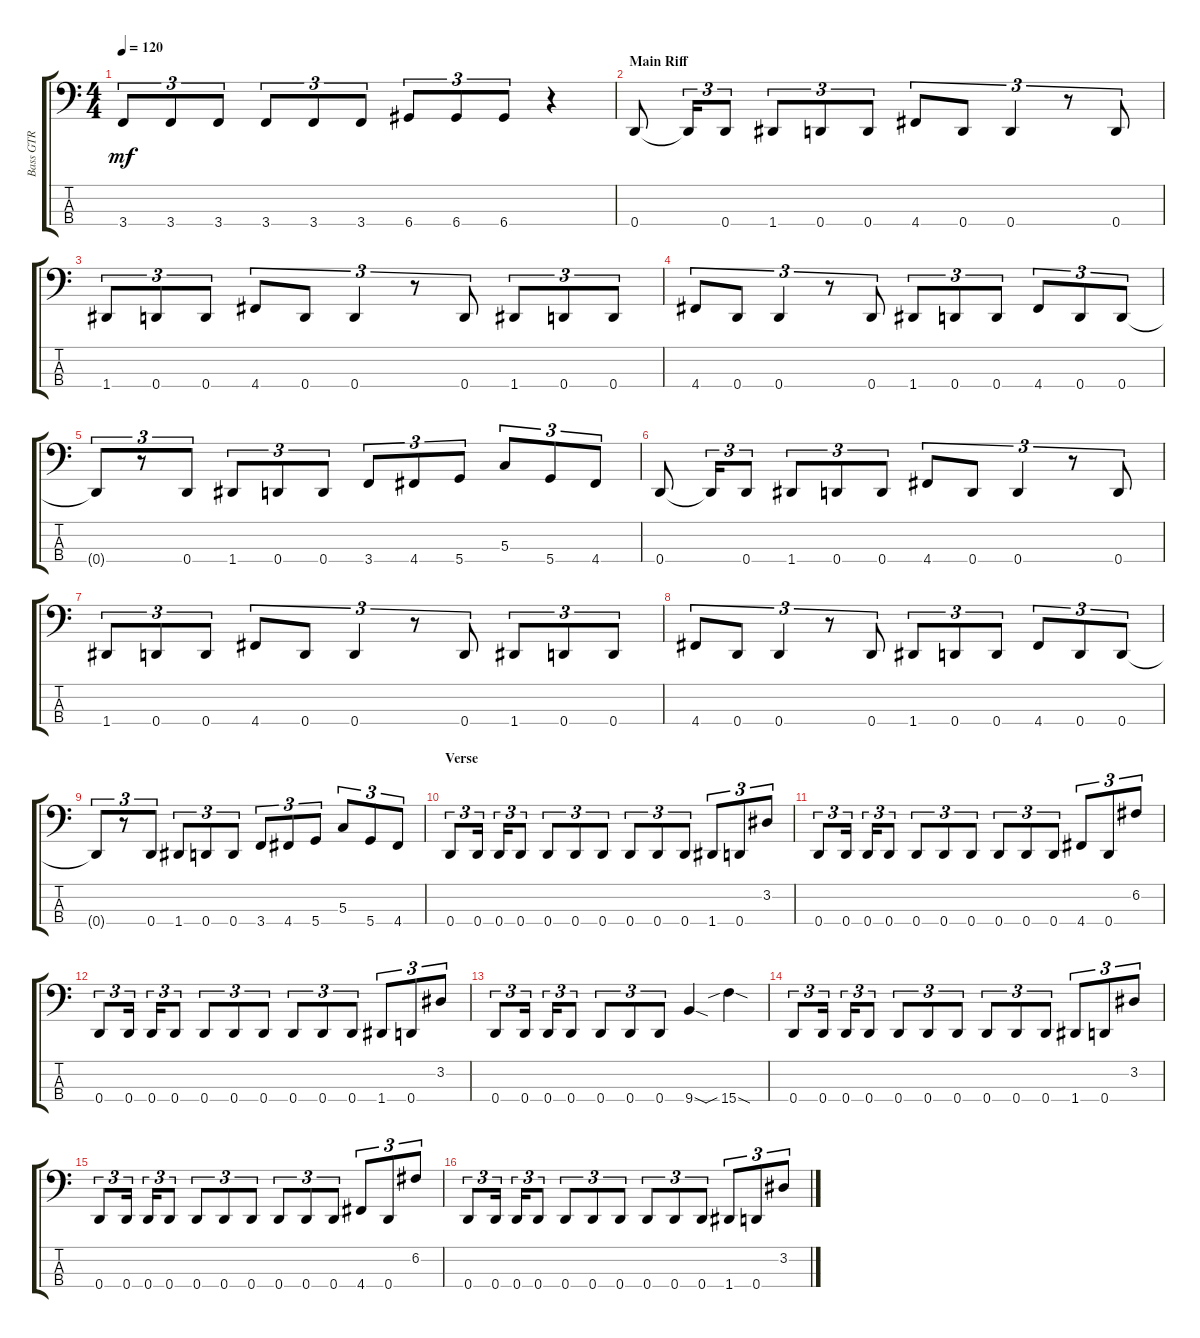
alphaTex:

\track ("Bass GTR" "Bass GTR") {instrument electricbassfinger}
\staff {score tabs}
\tuning (F2 C2 G1 D1) {hide}
\ts (4 4)
\tempo 120
\clef f4
\ks aminor
3.4.8{tu (3 2) dy mf} 3.4.8{tu (3 2)} 3.4.8{tu (3 2)} 3.4.8{tu (3 2)} 3.4.8{tu (3 2)} 3.4.8{tu (3 2)} 6.4.8{tu (3 2)} 6.4.8{tu (3 2)} 6.4.8{tu (3 2)} r.4 |
\section ("" "Main Riff")
0.4.8 0.4{t}.16{tu (3 2)} 0.4.8{tu (3 2)} 1.4.8{tu (3 2)} 0.4.8{tu (3 2)} 0.4.8{tu (3 2)} 4.4.8{tu (3 2)} 0.4.8{tu (3 2)} 0.4.4{tu (3 2)} r.8{tu (3 2)} 0.4.8{tu (3 2)} |
1.4.8{tu (3 2)} 0.4.8{tu (3 2)} 0.4.8{tu (3 2)} 4.4.8{tu (3 2)} 0.4.8{tu (3 2)} 0.4.4{tu (3 2)} r.8{tu (3 2)} 0.4.8{tu (3 2)} 1.4.8{tu (3 2)} 0.4.8{tu (3 2)} 0.4.8{tu (3 2)} |
4.4.8{tu (3 2)} 0.4.8{tu (3 2)} 0.4.4{tu (3 2)} r.8{tu (3 2)} 0.4.8{tu (3 2)} 1.4.8{tu (3 2)} 0.4.8{tu (3 2)} 0.4.8{tu (3 2)} 4.4.8{tu (3 2)} 0.4.8{tu (3 2)} 0.4.8{tu (3 2)} |
0.4{t}.8{tu (3 2)} r.8{tu (3 2)} 0.4.8{tu (3 2)} 1.4.8{tu (3 2)} 0.4.8{tu (3 2)} 0.4.8{tu (3 2)} 3.4.8{tu (3 2)} 4.4.8{tu (3 2)} 5.4.8{tu (3 2)} 5.3.8{tu (3 2)} 5.4.8{tu (3 2)} 4.4.8{tu (3 2)} |
0.4.8 0.4{t}.16{tu (3 2)} 0.4.8{tu (3 2)} 1.4.8{tu (3 2)} 0.4.8{tu (3 2)} 0.4.8{tu (3 2)} 4.4.8{tu (3 2)} 0.4.8{tu (3 2)} 0.4.4{tu (3 2)} r.8{tu (3 2)} 0.4.8{tu (3 2)} |
1.4.8{tu (3 2)} 0.4.8{tu (3 2)} 0.4.8{tu (3 2)} 4.4.8{tu (3 2)} 0.4.8{tu (3 2)} 0.4.4{tu (3 2)} r.8{tu (3 2)} 0.4.8{tu (3 2)} 1.4.8{tu (3 2)} 0.4.8{tu (3 2)} 0.4.8{tu (3 2)} |
4.4.8{tu (3 2)} 0.4.8{tu (3 2)} 0.4.4{tu (3 2)} r.8{tu (3 2)} 0.4.8{tu (3 2)} 1.4.8{tu (3 2)} 0.4.8{tu (3 2)} 0.4.8{tu (3 2)} 4.4.8{tu (3 2)} 0.4.8{tu (3 2)} 0.4.8{tu (3 2)} |
0.4{t}.8{tu (3 2)} r.8{tu (3 2)} 0.4.8{tu (3 2)} 1.4.8{tu (3 2)} 0.4.8{tu (3 2)} 0.4.8{tu (3 2)} 3.4.8{tu (3 2)} 4.4.8{tu (3 2)} 5.4.8{tu (3 2)} 5.3.8{tu (3 2)} 5.4.8{tu (3 2)} 4.4.8{tu (3 2)} |
\section ("" "Verse")
0.4.8{tu (3 2)} 0.4.16{tu (3 2)} 0.4.16{tu (3 2)} 0.4.8{tu (3 2)} 0.4.8{tu (3 2)} 0.4.8{tu (3 2)} 0.4.8{tu (3 2)} 0.4.8{tu (3 2)} 0.4.8{tu (3 2)} 0.4.8{tu (3 2)} 1.4.8{tu (3 2)} 0.4.8{tu (3 2)} 3.2.8{tu (3 2)} |
0.4.8{tu (3 2)} 0.4.16{tu (3 2)} 0.4.16{tu (3 2)} 0.4.8{tu (3 2)} 0.4.8{tu (3 2)} 0.4.8{tu (3 2)} 0.4.8{tu (3 2)} 0.4.8{tu (3 2)} 0.4.8{tu (3 2)} 0.4.8{tu (3 2)} 4.4.8{tu (3 2)} 0.4.8{tu (3 2)} 6.2.8{tu (3 2)} |
0.4.8{tu (3 2)} 0.4.16{tu (3 2)} 0.4.16{tu (3 2)} 0.4.8{tu (3 2)} 0.4.8{tu (3 2)} 0.4.8{tu (3 2)} 0.4.8{tu (3 2)} 0.4.8{tu (3 2)} 0.4.8{tu (3 2)} 0.4.8{tu (3 2)} 1.4.8{tu (3 2)} 0.4.8{tu (3 2)} 3.2.8{tu (3 2)} |
0.4.8{tu (3 2)} 0.4.16{tu (3 2)} 0.4.16{tu (3 2)} 0.4.8{tu (3 2)} 0.4.8{tu (3 2)} 0.4.8{tu (3 2)} 0.4.8{tu (3 2)} 9.4{sod}.4 15.4{sib sod}.4 |
0.4.8{tu (3 2)} 0.4.16{tu (3 2)} 0.4.16{tu (3 2)} 0.4.8{tu (3 2)} 0.4.8{tu (3 2)} 0.4.8{tu (3 2)} 0.4.8{tu (3 2)} 0.4.8{tu (3 2)} 0.4.8{tu (3 2)} 0.4.8{tu (3 2)} 1.4.8{tu (3 2)} 0.4.8{tu (3 2)} 3.2.8{tu (3 2)} |
0.4.8{tu (3 2)} 0.4.16{tu (3 2)} 0.4.16{tu (3 2)} 0.4.8{tu (3 2)} 0.4.8{tu (3 2)} 0.4.8{tu (3 2)} 0.4.8{tu (3 2)} 0.4.8{tu (3 2)} 0.4.8{tu (3 2)} 0.4.8{tu (3 2)} 4.4.8{tu (3 2)} 0.4.8{tu (3 2)} 6.2.8{tu (3 2)} |
0.4.8{tu (3 2)} 0.4.16{tu (3 2)} 0.4.16{tu (3 2)} 0.4.8{tu (3 2)} 0.4.8{tu (3 2)} 0.4.8{tu (3 2)} 0.4.8{tu (3 2)} 0.4.8{tu (3 2)} 0.4.8{tu (3 2)} 0.4.8{tu (3 2)} 1.4.8{tu (3 2)} 0.4.8{tu (3 2)} 3.2.8{tu (3 2)}
